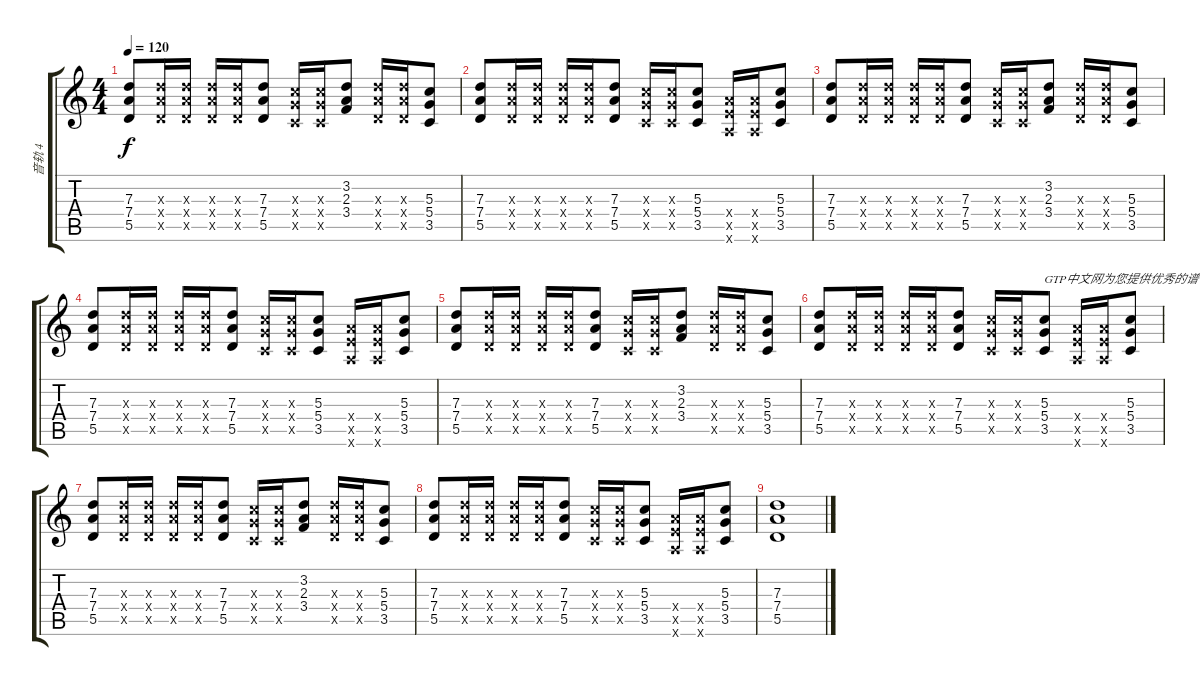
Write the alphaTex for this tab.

\track ("音轨 4" "音轨 4") {instrument overdrivenguitar}
\staff {score tabs}
\tuning (E4 B3 G3 D3 A2 E2) {hide}
\ts (4 4)
\tempo 120
\clef g2
\ks c
(7.3 7.4 5.5).8{dy f} (7.3{x} 7.4{x} 5.5{x}).16 (7.3{x} 7.4{x} 5.5{x}).16 (7.3{x} 7.4{x} 5.5{x}).16 (7.3{x} 7.4{x} 5.5{x}).16 (7.3 7.4 5.5).8 (5.3{x} 5.4{x} 3.5{x}).16 (5.3{x} 5.4{x} 3.5{x}).16 (3.2 2.3 3.4).8 (7.3{x} 7.4{x} 5.5{x}).16 (7.3{x} 7.4{x} 5.5{x}).16 (5.3 5.4 3.5).8 |
(7.3 7.4 5.5).8 (7.3{x} 7.4{x} 5.5{x}).16 (7.3{x} 7.4{x} 5.5{x}).16 (7.3{x} 7.4{x} 5.5{x}).16 (7.3{x} 7.4{x} 5.5{x}).16 (7.3 7.4 5.5).8 (5.3{x} 5.4{x} 3.5{x}).16 (5.3{x} 5.4{x} 3.5{x}).16 (5.3 5.4 3.5).8 (7.4{x} 7.5{x} 5.6{x}).16 (7.4{x} 7.5{x} 5.6{x}).16 (5.3 5.4 3.5).8 |
(7.3 7.4 5.5).8 (7.3{x} 7.4{x} 5.5{x}).16 (7.3{x} 7.4{x} 5.5{x}).16 (7.3{x} 7.4{x} 5.5{x}).16 (7.3{x} 7.4{x} 5.5{x}).16 (7.3 7.4 5.5).8 (5.3{x} 5.4{x} 3.5{x}).16 (5.3{x} 5.4{x} 3.5{x}).16 (3.2 2.3 3.4).8 (7.3{x} 7.4{x} 5.5{x}).16 (7.3{x} 7.4{x} 5.5{x}).16 (5.3 5.4 3.5).8 |
(7.3 7.4 5.5).8 (7.3{x} 7.4{x} 5.5{x}).16 (7.3{x} 7.4{x} 5.5{x}).16 (7.3{x} 7.4{x} 5.5{x}).16 (7.3{x} 7.4{x} 5.5{x}).16 (7.3 7.4 5.5).8 (5.3{x} 5.4{x} 3.5{x}).16 (5.3{x} 5.4{x} 3.5{x}).16 (5.3 5.4 3.5).8 (7.4{x} 7.5{x} 5.6{x}).16 (7.4{x} 7.5{x} 5.6{x}).16 (5.3 5.4 3.5).8 |
(7.3 7.4 5.5).8 (7.3{x} 7.4{x} 5.5{x}).16 (7.3{x} 7.4{x} 5.5{x}).16 (7.3{x} 7.4{x} 5.5{x}).16 (7.3{x} 7.4{x} 5.5{x}).16 (7.3 7.4 5.5).8 (5.3{x} 5.4{x} 3.5{x}).16 (5.3{x} 5.4{x} 3.5{x}).16 (3.2 2.3 3.4).8 (7.3{x} 7.4{x} 5.5{x}).16 (7.3{x} 7.4{x} 5.5{x}).16 (5.3 5.4 3.5).8 |
(7.3 7.4 5.5).8 (7.3{x} 7.4{x} 5.5{x}).16 (7.3{x} 7.4{x} 5.5{x}).16 (7.3{x} 7.4{x} 5.5{x}).16 (7.3{x} 7.4{x} 5.5{x}).16 (7.3 7.4 5.5).8 (5.3{x} 5.4{x} 3.5{x}).16 (5.3{x} 5.4{x} 3.5{x}).16 (5.3 5.4 3.5).8{txt "GTP中文网为您提供优秀的谱子"} (7.4{x} 7.5{x} 5.6{x}).16 (7.4{x} 7.5{x} 5.6{x}).16 (5.3 5.4 3.5).8 |
(7.3 7.4 5.5).8 (7.3{x} 7.4{x} 5.5{x}).16 (7.3{x} 7.4{x} 5.5{x}).16 (7.3{x} 7.4{x} 5.5{x}).16 (7.3{x} 7.4{x} 5.5{x}).16 (7.3 7.4 5.5).8 (5.3{x} 5.4{x} 3.5{x}).16 (5.3{x} 5.4{x} 3.5{x}).16 (3.2 2.3 3.4).8 (7.3{x} 7.4{x} 5.5{x}).16 (7.3{x} 7.4{x} 5.5{x}).16 (5.3 5.4 3.5).8 |
(7.3 7.4 5.5).8 (7.3{x} 7.4{x} 5.5{x}).16 (7.3{x} 7.4{x} 5.5{x}).16 (7.3{x} 7.4{x} 5.5{x}).16 (7.3{x} 7.4{x} 5.5{x}).16 (7.3 7.4 5.5).8 (5.3{x} 5.4{x} 3.5{x}).16 (5.3{x} 5.4{x} 3.5{x}).16 (5.3 5.4 3.5).8 (7.4{x} 7.5{x} 5.6{x}).16 (7.4{x} 7.5{x} 5.6{x}).16 (5.3 5.4 3.5).8 |
(7.3 7.4 5.5).1
